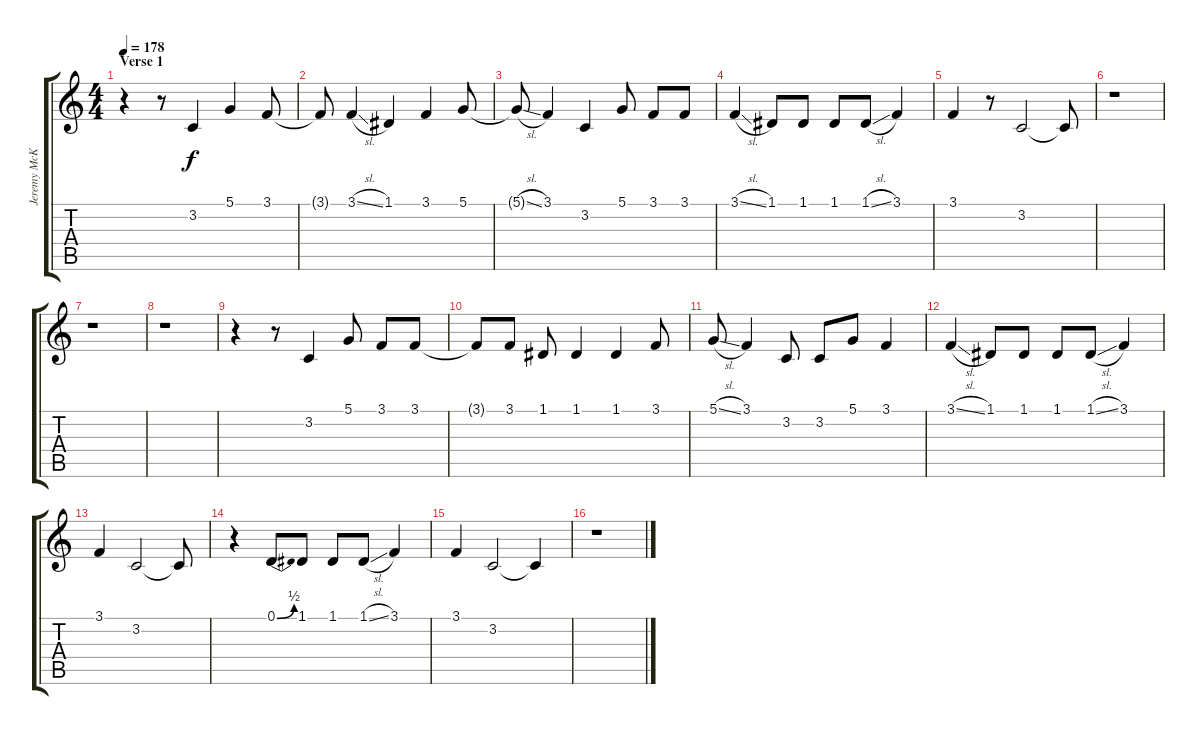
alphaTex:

\track ("Jeremy McKinnon" "Jeremy McK") {instrument altosax}
\staff {score tabs}
\tuning (D4 A3 F3 C3 G2 C2) {hide}
\ts (4 4)
\section ("" "Verse 1")
\tempo 178
\clef g2
\ks c
r.4{dy f} r.8 3.2.4 5.1.4 3.1.8 |
3.1{t}.8 3.1{sl}.4 1.1.4 3.1.4 5.1.8 |
5.1{sl t}.8 3.1.4 3.2.4 5.1.8 3.1.8 3.1.8 |
3.1{sl}.4 1.1.8 1.1.8 1.1.8 1.1{sl}.8 3.1.4 |
3.1.4 r.8 3.2.2 3.2{t}.8 |
r.1 |
r.1 |
r.1 |
r.4 r.8 3.2.4 5.1.8 3.1.8 3.1.8 |
3.1{t}.8 3.1.8 1.1.8 1.1.4 1.1.4 3.1.8 |
5.1{sl}.8 3.1.4 3.2.8 3.2.8 5.1.8 3.1.4 |
3.1{sl}.4 1.1.8 1.1.8 1.1.8 1.1{sl}.8 3.1.4 |
3.1.4 3.2.2 3.2{t}.8 |
r.4 0.1{be (bend 0 0 60 2)}.8 1.1.8 1.1.8 1.1{sl}.8 3.1.4 |
3.1.4 3.2.2 3.2{t}.4 |
r.1
